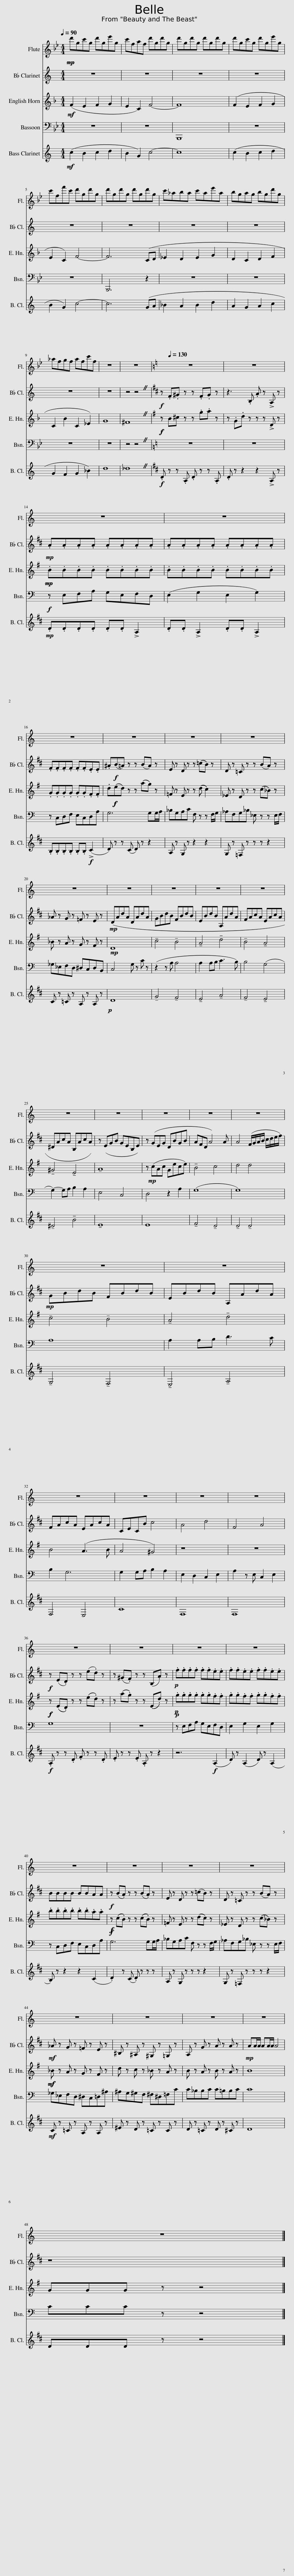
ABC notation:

X:1
%%score 1 2 3 4 5
L:1/8
Q:1/4=90
M:4/4
I:linebreak $
K:Bb
V:1 treble
V:2 treble transpose=-2
V:3 treble transpose=-7
V:4 bass
V:5 treble transpose=-14
V:1
!mp!!mp! d'gc'g d'ge'g | c'faf d'gd'g | d'gd'g d'gd'g | d'gc'g d'ge'g |$ c'ff'c' d'gd'g | %5
 d'gd'g d'gd'g | c'_aba c'ae'a | bgag bgd'g |$ _afgf afc'f | z8 | %10
 z8 |[K:C] z8[Q:1/4=130] | z8 |$ z8 | z8 |$ %15
 z8 | z8 | z8 | z8 |$ z8 | %20
 z8 | z8 | z8 | z8 |$ z8 | %25
 z8 | z8 | z8 | z8 |$ z8 | %30
 z8 |$ z8 | z8 | z8 | z8 |$ %35
 z8 | z8 | z8 | z8 |$ z8 | %40
 z8 | z8 | z8 |$ z8 | z8 | %45
 z8 | z8 |$ z8 |] %48
V:2
[K:C] z8 | z8 | z8 | z8 |$ z8 | %5
 z8 | z8 | z8 |$ z8 | z8 | %10
 z4 z4 |[K:D]!f! z .F.^G z z .F.G z | z3 .B, .A z !>!A, z |$!mp! .A.A.A.A .A.A.A.A | .A.A.A.A .A.A.A.A |$ %15
 .F.F.F.F .F.F.E.E | .^A!f!(B=A) z z (BA) z | E z D z z ((=cB)) z | D z =C z z (BA) z |$ _A z G z =F z E z | %20
!mp! (DAdA DAdA | GBdB FBdB | EBdB A,AdA | FAcA EAcA |$ ^DAcA B,AcA) | %25
 z (EGB GEB,E) | z (GEG DBGB | AFD A4) A | A4 (F/G/A/B/ c/d/e/f/) |$!mp! GBdB FBdB | %30
 EBdB A,AdA |$ FAcA EAcA | CECB c4 | A4 d4 | F4 A4 |$ %35
!f! z (E.D) z z (e.d) z | z (^G.F) z z (B,.A) z |!p! .f.f.f.f .f.f.e.e | .f.f.e.e .f.f.e.e |$ BBBB BBAA | %40
!f! z (B.A) z z (B.A) z | E z D z z (=cB) z | D z =C z z (BA) z |$!mf! _A z G z =F z E z | ^B, z ^A, z ^G, z =G, z | %45
 A, z G z A z A z |!mp! AA/A/ AA/A/ A4 |$ z8 |] %48
V:3
[K:F]!mf! (F2 E2 F2 G2 | E2 C2) F4- | F8 | (F2 E2 F2 G2 |$ E2 C2) F4- | %5
 F6 (CD | _E2 D2 E2 G2 | D2 C2 D2 F2 |$ C2 B2 C2 _E2) | G8 | %10
 ^F8 |[K:G]!f!!f! z B^c z z .g.a z | z .G.d z z z !>!D z |$!mp!!mp! .B.B.B.B .B.B.B.B | .B.B.B.B .B.B.B.B |$ %15
 .G.G.G.G .G.G.F.F | .d!f!!f!((ed)) z z ((ag)) z | =F z E z z (((d c2))) | _E z D z z ((c_B)) z |$ _B z A z G z F z | %20
!mp! D8 | !tenuto!c4 !tenuto!B4 | !tenuto!A4 !tenuto!d4 | !tenuto!B4 !tenuto!A4 |$ !tenuto!^G4 !tenuto!E4 | %25
 !tenuto!A8 | z!mp! (cAc Gece) | !tenuto!B4 c4 | d4 d4 |$ !tenuto!c4 !tenuto!B4 | %30
 !tenuto!A4 !tenuto!d4 |$ B4 (A3 B | A4 ^G4) | z8 | z8 |$ %35
!f!!f! z ((E.D)) z z ((e.d)) z | z ((a.g)) z z ((E.d)) z |!p!!p! .g.g.g.g .g.g.f.f | .g.g.f.f .g.g.f.f |$ .b.b.b.b .b.b.a.a | %40
!f!!f! z ((c.B)) z z ((c.B)) z | =F z E z z ((dc)) z | _E z D z z ((c_B)) z |$!mf!!mf! _B z A z G z F z | d z c z _B z A z | %45
 B z A z B z A z | B8 |$ GGG z z4 |] %48
V:4
 z8 | z8 | B,,,8 | z8 |$ z8 | %5
 B,,,6 z2 | z8 | z8 |$ z8 | z8 | %10
 z4 z4 |[K:C] z8 | z8 |$!f! z E,F,A, G,E,F,D, | (E,2 G,2 E,2 G,2) |$ %15
 z C,D,F, E,C,D,A, | G,6 G,G,/A,/ | _B,G,A,C F, z z F,/G,/ | _A,F,G,_B, _E, z z E,/F,/ |$ _G,_E,F,D, ^D,C,D,B,, | %20
 C,4 G, z C z | (z2 z A, A,4 | A,2 A,B, C3 B,) | B,4 (G,4 |$ G,2-) G,A, B,2 A,2 | %25
 E,4 C,4 | D,4 z2 A,2 | (G,8 | G,8) |$ A,8 | %30
 A,2 A,B, D3 C |$ B,2 G,6 | G,2 G,A, B,2 A,2 | E,2 D,2 C,2 E,2 | A,2 z E, C,2 E,2 |$ %35
 G,8 | z8 | z E,F,A, G,E,F,D, | E,2 G,2 E,2 G,2 |$ z C,D,F, E,C,D,A, | %40
 G,6 G,G,/A,/ | _B,G,A,C F, z z F,/G,/ | _A,F,G,_B, _E, z z E,/F,/ |$ _G,_E,F,D, ^D,C,=D,^A, | ^A,G,^G,F, ^F,^D,=F,C | %45
 C_B,B,C C=B,B,C | C8 |$ CCC z z4 |] %48
V:5
[K:C]!mf! (c2 B2 c2 d2 | B2 G2) c4- | c8 | (c2 B2 c2 d2 |$ B2 G2) c4- | %5
 c6 (GA | _B2 A2 B2 d2 | A2 G2 A2 c2 |$ G2 F2 G2 _B2) | d8 | %10
 _d8 |[K:D]!f! .D z z .A, .D z z .A, | .D z z2 z2 !>!A, z |$!mp! .D.D.D.D .D.D !>!A,2 | .D.D !>!A,2 .D.D !>!A,2 |$ %15
 .B,.B,.B,.B, .B,.B,!f! (!>!C2 | D) z z (C D) z z2 | A, z G, z z2 z2 | G, z =F, z z z z2 |$ C z =C z A, z A, z | %20
!p! D8 | !tenuto!G4 !tenuto!F4 | !tenuto!E4 !tenuto!A4 | !tenuto!F4 !tenuto!E4 |$ !tenuto!^D4 !tenuto!B4 | %25
 !tenuto!E8 | E8 | !tenuto!F4 !tenuto!D4 | !tenuto!D4 !tenuto!D4 |$ !tenuto!G,4 !tenuto!F,4 | %30
 !tenuto!E,4 !tenuto!A,4 |$ F,4 E,4 | C8 | F,8 | F,8 |$ %35
!f! .A, z z .D .F z z .D | .E z z .E .A, z z2 | z6!f! (A,2 | D) z (A,2 D) z (A,2 |$ B,) z z2 z2 (C2 | %40
 .D2) z (C .D) z z z | A, z G, z z z z2 | G, z =F, z z z z2 |$!mf! C z =C z A, z A, z | ^E z D z =C z C z | %45
 D z =C z D z ^C z | D8 |$ DDD z z4 |] %48
